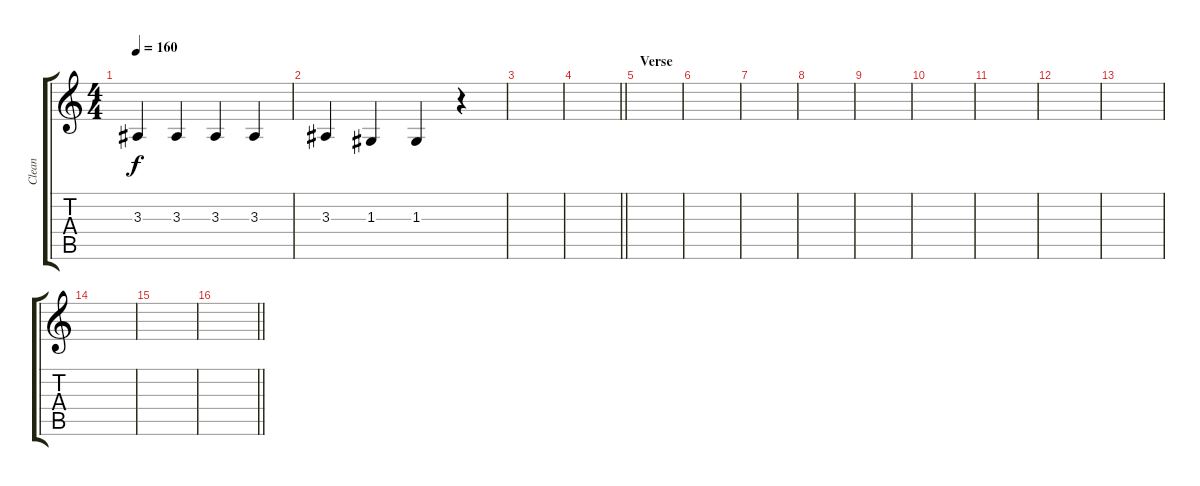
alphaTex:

\track ("Clean" "Clean") {instrument lead6voice}
\staff {score tabs}
\tuning (E4 B3 G3 D3 A2 E2) {hide}
\ts (4 4)
\tempo 160
\clef g2
\ks c
3.3.4{dy f} 3.3.4 3.3.4 3.3.4 |
3.3.4 1.3.4 1.3.4 r.4 |
|
\barLineRight lightlight
|
\section ("" "Verse")
|
|
|
|
|
|
|
|
|
|
|
\barLineRight lightlight
